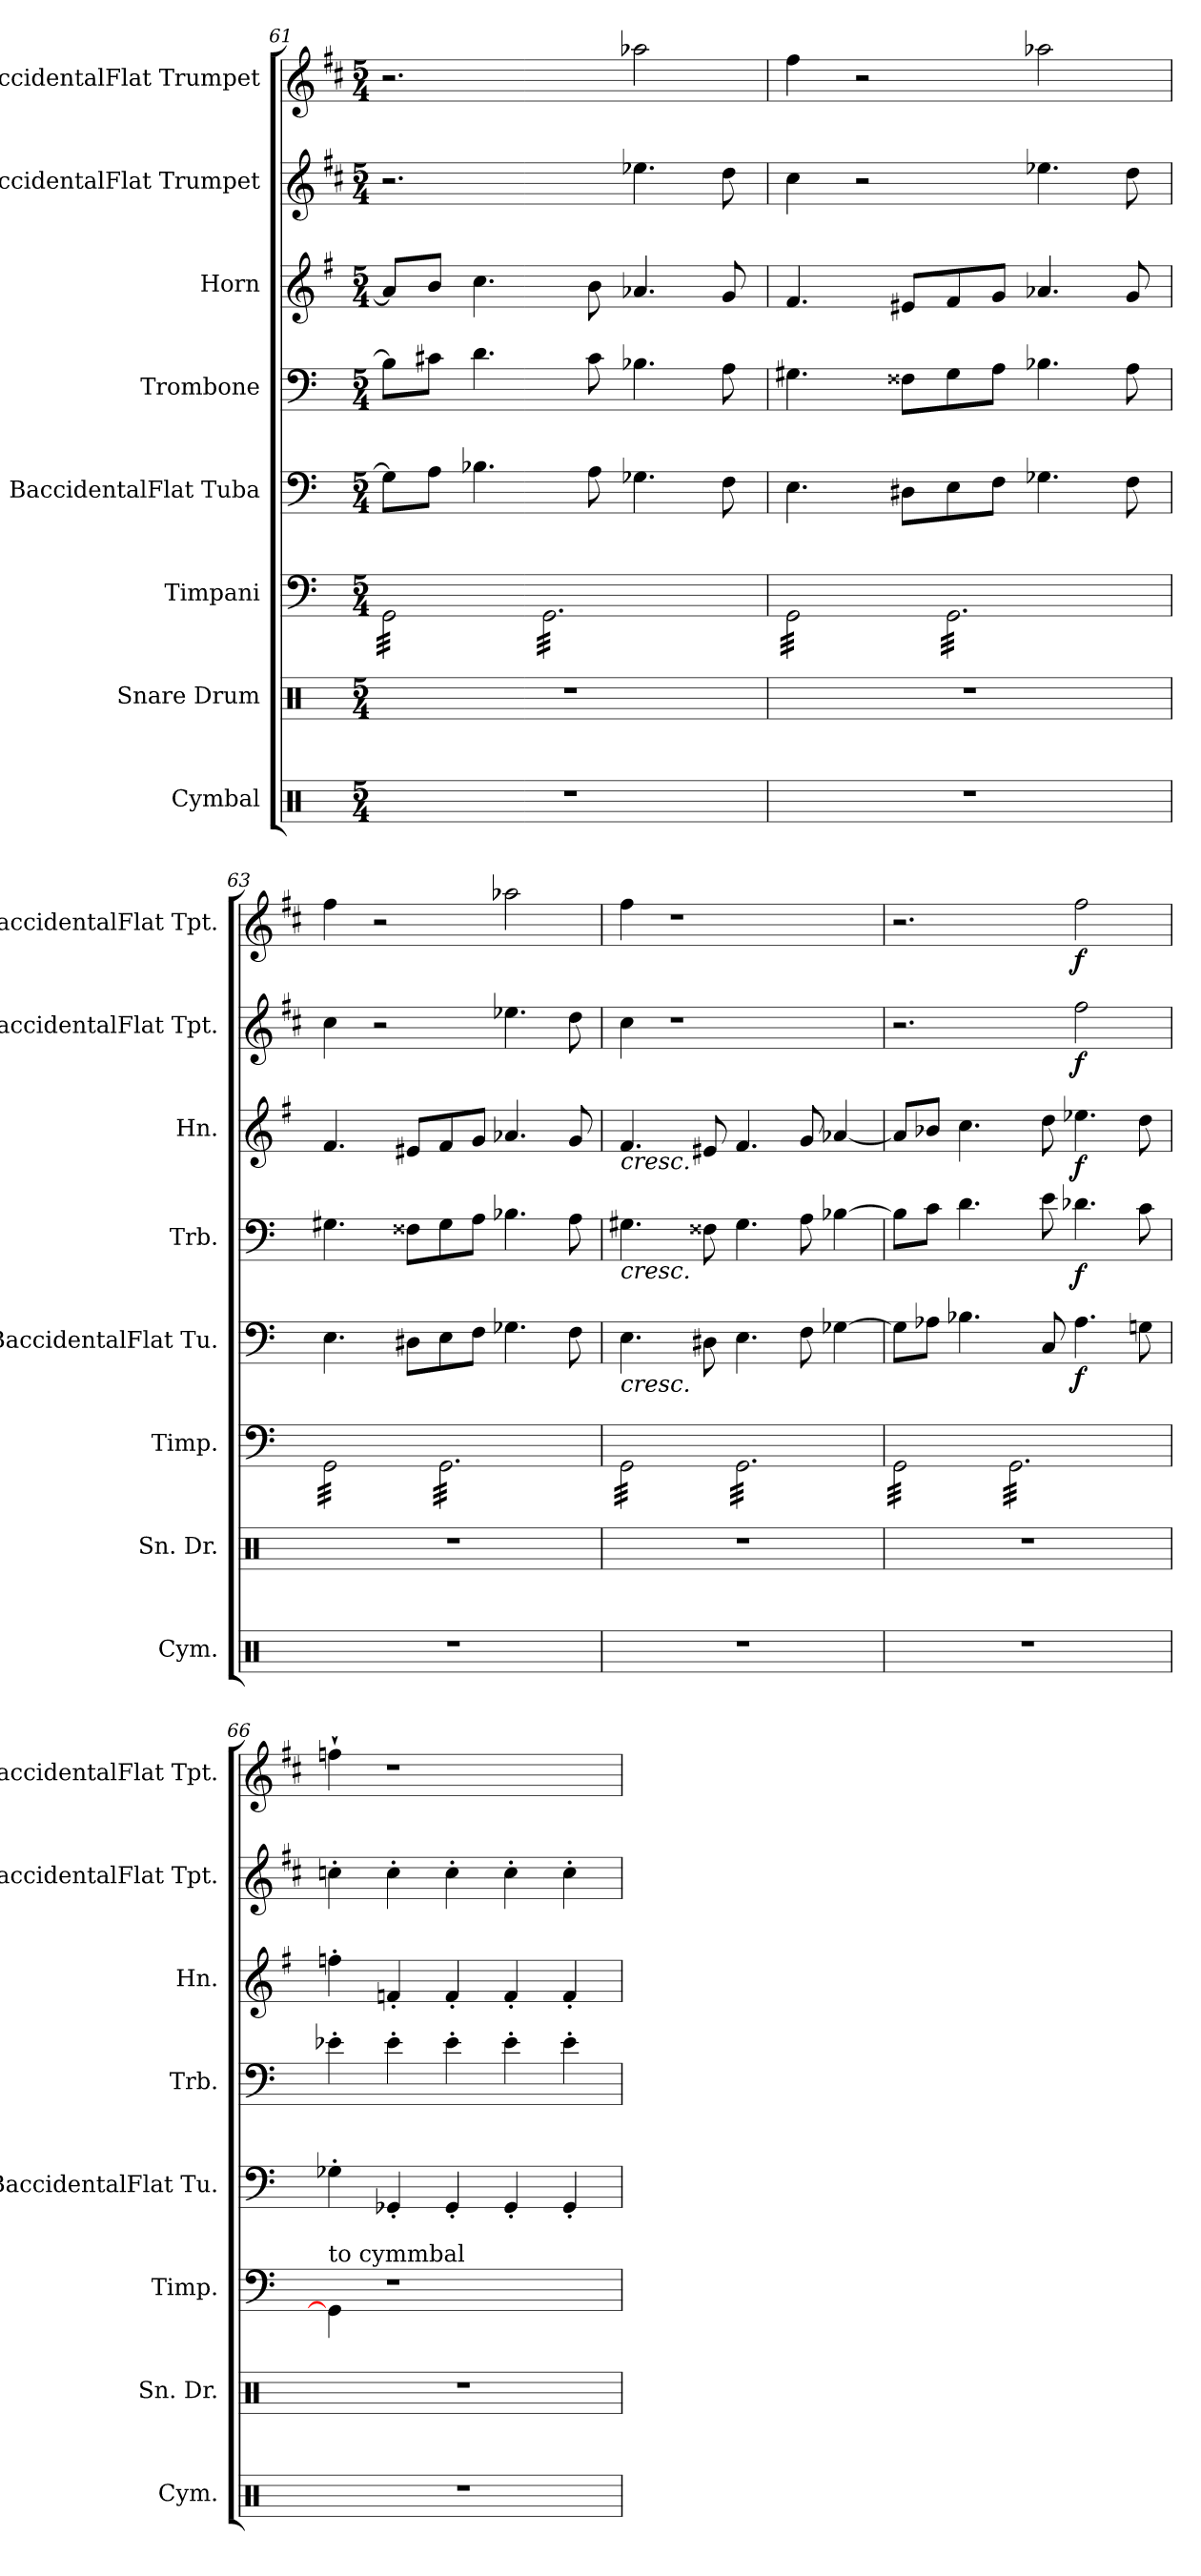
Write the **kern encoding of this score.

**kern	**kern	**kern	**kern	**dynam	**kern	**dynam	**kern	**dynam	**kern	**dynam	**kern	**dynam
*part8	*part7	*part6	*part5	*part5	*part4	*part4	*part3	*part3	*part2	*part2	*part1	*part1
*staff8	*staff7	*staff6	*staff5	*staff5	*staff4	*staff4	*staff3	*staff3	*staff2	*staff2	*staff1	*staff1
*I"Cymbal	*I"Snare Drum	*I"Timpani	*I"BaccidentalFlat Tuba	*	*I"Trombone	*	*I"Horn	*	*I"BaccidentalFlat Trumpet	*	*I"BaccidentalFlat Trumpet	*
*I'Cym.	*I'Sn. Dr.	*I'Timp.	*I'BaccidentalFlat Tu.	*	*I'Trb.	*	*I'Hn.	*	*I'BaccidentalFlat Tpt.	*	*I'BaccidentalFlat Tpt.	*
*clefX	*clefX	*clefF4	*clefF4	*	*clefF4	*	*clefG2	*	*clefG2	*	*clefG2	*
*	*	*	*	*	*	*	*ITrd4c7	*	*ITrd1c2	*	*ITrd1c2	*
*k[]	*k[]	*k[]	*k[]	*	*k[]	*	*k[]	*	*k[]	*	*k[]	*
*M5/4	*M5/4	*M5/4	*M5/4	*	*M5/4	*	*M5/4	*	*M5/4	*	*M5/4	*
=61	=61	=61	=61	=61	=61	=61	=61	=61	=61	=61	=61	=61
*	*	*tremolo	*	*	*	*	*	*	*	*	*	*
4%5r	4%5r	32GG\LLL	8G\L]	.	8B\L]	.	8d/L]	.	2.r	.	2.r	.
.	.	32GG\	.	.	.	.	.	.	.	.	.	.
.	.	32GG\	.	.	.	.	.	.	.	.	.	.
.	.	32GG\	.	.	.	.	.	.	.	.	.	.
.	.	32GG\	8A\J	.	8c#X\J	.	8e/J	.	.	.	.	.
.	.	32GG\	.	.	.	.	.	.	.	.	.	.
.	.	32GG\	.	.	.	.	.	.	.	.	.	.
.	.	32GG\	.	.	.	.	.	.	.	.	.	.
.	.	32GG\	4.B-X\	.	4.d\	.	4.f\	.	.	.	.	.
.	.	32GG\	.	.	.	.	.	.	.	.	.	.
.	.	32GG\	.	.	.	.	.	.	.	.	.	.
.	.	32GG\	.	.	.	.	.	.	.	.	.	.
.	.	32GG\	.	.	.	.	.	.	.	.	.	.
.	.	32GG\	.	.	.	.	.	.	.	.	.	.
.	.	32GG\	.	.	.	.	.	.	.	.	.	.
.	.	32GG\JJJ	.	.	.	.	.	.	.	.	.	.
.	.	32GG\LLL	.	.	.	.	.	.	.	.	.	.
.	.	32GG\	.	.	.	.	.	.	.	.	.	.
.	.	32GG\	.	.	.	.	.	.	.	.	.	.
.	.	32GG\	.	.	.	.	.	.	.	.	.	.
.	.	32GG\	8A\	.	8c#\	.	8e\	.	.	.	.	.
.	.	32GG\	.	.	.	.	.	.	.	.	.	.
.	.	32GG\	.	.	.	.	.	.	.	.	.	.
.	.	32GG\	.	.	.	.	.	.	.	.	.	.
.	.	32GG\	4.G-X\	.	4.B-X\	.	4.d-X/	.	4.dd-X\	.	2gg-X\	.
.	.	32GG\	.	.	.	.	.	.	.	.	.	.
.	.	32GG\	.	.	.	.	.	.	.	.	.	.
.	.	32GG\	.	.	.	.	.	.	.	.	.	.
.	.	32GG\	.	.	.	.	.	.	.	.	.	.
.	.	32GG\	.	.	.	.	.	.	.	.	.	.
.	.	32GG\	.	.	.	.	.	.	.	.	.	.
.	.	32GG\	.	.	.	.	.	.	.	.	.	.
.	.	32GG\	.	.	.	.	.	.	.	.	.	.
.	.	32GG\	.	.	.	.	.	.	.	.	.	.
.	.	32GG\	.	.	.	.	.	.	.	.	.	.
.	.	32GG\	.	.	.	.	.	.	.	.	.	.
.	.	32GG\	8F\	.	8A\	.	8c/	.	8cc\	.	.	.
.	.	32GG\	.	.	.	.	.	.	.	.	.	.
.	.	32GG\	.	.	.	.	.	.	.	.	.	.
.	.	32GG\JJJ	.	.	.	.	.	.	.	.	.	.
=62	=62	=62	=62	=62	=62	=62	=62	=62	=62	=62	=62	=62
4%5r	4%5r	32GG\LLL	4.E\	.	4.G#X\	.	4.B/	.	4b\	.	4ee\	.
.	.	32GG\	.	.	.	.	.	.	.	.	.	.
.	.	32GG\	.	.	.	.	.	.	.	.	.	.
.	.	32GG\	.	.	.	.	.	.	.	.	.	.
.	.	32GG\	.	.	.	.	.	.	.	.	.	.
.	.	32GG\	.	.	.	.	.	.	.	.	.	.
.	.	32GG\	.	.	.	.	.	.	.	.	.	.
.	.	32GG\	.	.	.	.	.	.	.	.	.	.
.	.	32GG\	.	.	.	.	.	.	2r	.	2r	.
.	.	32GG\	.	.	.	.	.	.	.	.	.	.
.	.	32GG\	.	.	.	.	.	.	.	.	.	.
.	.	32GG\	.	.	.	.	.	.	.	.	.	.
.	.	32GG\	8D#X\L	.	8F##X\L	.	8A#X/L	.	.	.	.	.
.	.	32GG\	.	.	.	.	.	.	.	.	.	.
.	.	32GG\	.	.	.	.	.	.	.	.	.	.
.	.	32GG\JJJ	.	.	.	.	.	.	.	.	.	.
.	.	32GG\LLL	8E\	.	8G#\	.	8B/	.	.	.	.	.
.	.	32GG\	.	.	.	.	.	.	.	.	.	.
.	.	32GG\	.	.	.	.	.	.	.	.	.	.
.	.	32GG\	.	.	.	.	.	.	.	.	.	.
.	.	32GG\	8F\J	.	8A\J	.	8c/J	.	.	.	.	.
.	.	32GG\	.	.	.	.	.	.	.	.	.	.
.	.	32GG\	.	.	.	.	.	.	.	.	.	.
.	.	32GG\	.	.	.	.	.	.	.	.	.	.
.	.	32GG\	4.G-X\	.	4.B-X\	.	4.d-X/	.	4.dd-X\	.	2gg-X\	.
.	.	32GG\	.	.	.	.	.	.	.	.	.	.
.	.	32GG\	.	.	.	.	.	.	.	.	.	.
.	.	32GG\	.	.	.	.	.	.	.	.	.	.
.	.	32GG\	.	.	.	.	.	.	.	.	.	.
.	.	32GG\	.	.	.	.	.	.	.	.	.	.
.	.	32GG\	.	.	.	.	.	.	.	.	.	.
.	.	32GG\	.	.	.	.	.	.	.	.	.	.
.	.	32GG\	.	.	.	.	.	.	.	.	.	.
.	.	32GG\	.	.	.	.	.	.	.	.	.	.
.	.	32GG\	.	.	.	.	.	.	.	.	.	.
.	.	32GG\	.	.	.	.	.	.	.	.	.	.
.	.	32GG\	8F\	.	8A\	.	8c/	.	8cc\	.	.	.
.	.	32GG\	.	.	.	.	.	.	.	.	.	.
.	.	32GG\	.	.	.	.	.	.	.	.	.	.
.	.	32GG\JJJ	.	.	.	.	.	.	.	.	.	.
=63	=63	=63	=63	=63	=63	=63	=63	=63	=63	=63	=63	=63
4%5r	4%5r	32GG\LLL	4.E\	.	4.G#X\	.	4.B/	.	4b\	.	4ee\	.
.	.	32GG\	.	.	.	.	.	.	.	.	.	.
.	.	32GG\	.	.	.	.	.	.	.	.	.	.
.	.	32GG\	.	.	.	.	.	.	.	.	.	.
.	.	32GG\	.	.	.	.	.	.	.	.	.	.
.	.	32GG\	.	.	.	.	.	.	.	.	.	.
.	.	32GG\	.	.	.	.	.	.	.	.	.	.
.	.	32GG\	.	.	.	.	.	.	.	.	.	.
.	.	32GG\	.	.	.	.	.	.	2r	.	2r	.
.	.	32GG\	.	.	.	.	.	.	.	.	.	.
.	.	32GG\	.	.	.	.	.	.	.	.	.	.
.	.	32GG\	.	.	.	.	.	.	.	.	.	.
.	.	32GG\	8D#X\L	.	8F##X\L	.	8A#X/L	.	.	.	.	.
.	.	32GG\	.	.	.	.	.	.	.	.	.	.
.	.	32GG\	.	.	.	.	.	.	.	.	.	.
.	.	32GG\JJJ	.	.	.	.	.	.	.	.	.	.
.	.	32GG\LLL	8E\	.	8G#\	.	8B/	.	.	.	.	.
.	.	32GG\	.	.	.	.	.	.	.	.	.	.
.	.	32GG\	.	.	.	.	.	.	.	.	.	.
.	.	32GG\	.	.	.	.	.	.	.	.	.	.
.	.	32GG\	8F\J	.	8A\J	.	8c/J	.	.	.	.	.
.	.	32GG\	.	.	.	.	.	.	.	.	.	.
.	.	32GG\	.	.	.	.	.	.	.	.	.	.
.	.	32GG\	.	.	.	.	.	.	.	.	.	.
.	.	32GG\	4.G-X\	.	4.B-X\	.	4.d-X/	.	4.dd-X\	.	2gg-X\	.
.	.	32GG\	.	.	.	.	.	.	.	.	.	.
.	.	32GG\	.	.	.	.	.	.	.	.	.	.
.	.	32GG\	.	.	.	.	.	.	.	.	.	.
.	.	32GG\	.	.	.	.	.	.	.	.	.	.
.	.	32GG\	.	.	.	.	.	.	.	.	.	.
.	.	32GG\	.	.	.	.	.	.	.	.	.	.
.	.	32GG\	.	.	.	.	.	.	.	.	.	.
.	.	32GG\	.	.	.	.	.	.	.	.	.	.
.	.	32GG\	.	.	.	.	.	.	.	.	.	.
.	.	32GG\	.	.	.	.	.	.	.	.	.	.
.	.	32GG\	.	.	.	.	.	.	.	.	.	.
.	.	32GG\	8F\	.	8A\	.	8c/	.	8cc\	.	.	.
.	.	32GG\	.	.	.	.	.	.	.	.	.	.
.	.	32GG\	.	.	.	.	.	.	.	.	.	.
.	.	32GG\JJJ	.	.	.	.	.	.	.	.	.	.
!!LO:PB:g=z
=64	=64	=64	=64	=64	=64	=64	=64	=64	=64	=64	=64	=64
!	!	!	!	!LO:HP:b	!	!LO:HP:b	!	!LO:HP:b	!	!	!	!
4%5r	4%5r	32GG\LLL	4.E\	<	4.G#X\	<	4.B/	<	4b\	.	4ee\	.
.	.	32GG\	.	.	.	.	.	.	.	.	.	.
.	.	32GG\	.	.	.	.	.	.	.	.	.	.
.	.	32GG\	.	.	.	.	.	.	.	.	.	.
.	.	32GG\	.	.	.	.	.	.	.	.	.	.
.	.	32GG\	.	.	.	.	.	.	.	.	.	.
.	.	32GG\	.	.	.	.	.	.	.	.	.	.
.	.	32GG\	.	.	.	.	.	.	.	.	.	.
.	.	32GG\	.	.	.	.	.	.	1r	.	1r	.
.	.	32GG\	.	.	.	.	.	.	.	.	.	.
.	.	32GG\	.	.	.	.	.	.	.	.	.	.
.	.	32GG\	.	.	.	.	.	.	.	.	.	.
.	.	32GG\	8D#X\	.	8F##X\	.	8A#X/	.	.	.	.	.
.	.	32GG\	.	.	.	.	.	.	.	.	.	.
.	.	32GG\	.	.	.	.	.	.	.	.	.	.
.	.	32GG\JJJ	.	.	.	.	.	.	.	.	.	.
.	.	32GG\LLL	4.E\	.	4.G#\	.	4.B/	.	.	.	.	.
.	.	32GG\	.	.	.	.	.	.	.	.	.	.
.	.	32GG\	.	.	.	.	.	.	.	.	.	.
.	.	32GG\	.	.	.	.	.	.	.	.	.	.
.	.	32GG\	.	.	.	.	.	.	.	.	.	.
.	.	32GG\	.	.	.	.	.	.	.	.	.	.
.	.	32GG\	.	.	.	.	.	.	.	.	.	.
.	.	32GG\	.	.	.	.	.	.	.	.	.	.
.	.	32GG\	.	.	.	.	.	.	.	.	.	.
.	.	32GG\	.	.	.	.	.	.	.	.	.	.
.	.	32GG\	.	.	.	.	.	.	.	.	.	.
.	.	32GG\	.	.	.	.	.	.	.	.	.	.
.	.	32GG\	8F\	.	8A\	.	8c/	.	.	.	.	.
.	.	32GG\	.	.	.	.	.	.	.	.	.	.
.	.	32GG\	.	.	.	.	.	.	.	.	.	.
.	.	32GG\	.	.	.	.	.	.	.	.	.	.
.	.	32GG\	[4G-X\	.	[4B-X\	.	[4d-X/	.	.	.	.	.
.	.	32GG\	.	.	.	.	.	.	.	.	.	.
.	.	32GG\	.	.	.	.	.	.	.	.	.	.
.	.	32GG\	.	.	.	.	.	.	.	.	.	.
.	.	32GG\	.	.	.	.	.	.	.	.	.	.
.	.	32GG\	.	.	.	.	.	.	.	.	.	.
.	.	32GG\	.	.	.	.	.	.	.	.	.	.
.	.	32GG\JJJ	.	.	.	.	.	.	.	.	.	.
=65	=65	=65	=65	=65	=65	=65	=65	=65	=65	=65	=65	=65
4%5r	4%5r	32GG\LLL	8G-\L]	.	8B-\L]	.	8d-/L]	.	2.r	.	2.r	.
.	.	32GG\	.	.	.	.	.	.	.	.	.	.
.	.	32GG\	.	.	.	.	.	.	.	.	.	.
.	.	32GG\	.	.	.	.	.	.	.	.	.	.
.	.	32GG\	8A-X\J	.	8c\J	.	8e-X/J	.	.	.	.	.
.	.	32GG\	.	.	.	.	.	.	.	.	.	.
.	.	32GG\	.	.	.	.	.	.	.	.	.	.
.	.	32GG\	.	.	.	.	.	.	.	.	.	.
.	.	32GG\	4.B-X\	.	4.d\	.	4.f\	.	.	.	.	.
.	.	32GG\	.	.	.	.	.	.	.	.	.	.
.	.	32GG\	.	.	.	.	.	.	.	.	.	.
.	.	32GG\	.	.	.	.	.	.	.	.	.	.
.	.	32GG\	.	.	.	.	.	.	.	.	.	.
.	.	32GG\	.	.	.	.	.	.	.	.	.	.
.	.	32GG\	.	.	.	.	.	.	.	.	.	.
.	.	32GG\JJJ	.	.	.	.	.	.	.	.	.	.
.	.	32GG\LLL	.	.	.	.	.	.	.	.	.	.
.	.	32GG\	.	.	.	.	.	.	.	.	.	.
.	.	32GG\	.	.	.	.	.	.	.	.	.	.
.	.	32GG\	.	.	.	.	.	.	.	.	.	.
.	.	32GG\	8C/	.	8e\	.	8g\	.	.	.	.	.
.	.	32GG\	.	.	.	.	.	.	.	.	.	.
.	.	32GG\	.	.	.	.	.	.	.	.	.	.
.	.	32GG\	.	.	.	.	.	.	.	.	.	.
!	!	!	!	!LO:DY:b	!	!LO:DY:b	!	!LO:DY:b	!	!LO:DY:b	!	!LO:DY:b
.	.	32GG\	4.A-\	f	4.d-X\	f	4.a-X\	f	2ee\	f	2ee\	f
.	.	32GG\	.	.	.	.	.	.	.	.	.	.
.	.	32GG\	.	.	.	.	.	.	.	.	.	.
.	.	32GG\	.	.	.	.	.	.	.	.	.	.
.	.	32GG\	.	.	.	.	.	.	.	.	.	.
.	.	32GG\	.	.	.	.	.	.	.	.	.	.
.	.	32GG\	.	.	.	.	.	.	.	.	.	.
.	.	32GG\	.	.	.	.	.	.	.	.	.	.
.	.	32GG\	.	.	.	.	.	.	.	.	.	.
.	.	32GG\	.	.	.	.	.	.	.	.	.	.
.	.	32GG\	.	.	.	.	.	.	.	.	.	.
.	.	32GG\	.	.	.	.	.	.	.	.	.	.
.	.	32GG\	8Gn\	.	8c\	.	8g\	.	.	.	.	.
.	.	32GG\	.	.	.	.	.	.	.	.	.	.
.	.	32GG\	.	.	.	.	.	.	.	.	.	.
.	.	32GG\JJJ	.	.	.	.	.	.	.	.	.	.
*	*	*Xtremolo	*	*	*	*	*	*	*	*	*	*
.	.	.	.	[	.	[	.	[	.	.	.	.
=66	=66	=66	=66	=66	=66	=66	=66	=66	=66	=66	=66	=66
!	!	!LO:TX:a:t=to cymmbal	!	!	!	!	!	!	!	!	!	!
4%5r	4%5r	4GG\]	4G-X'\	.	4e-X'\	.	4b-X'\	.	4b-X'\	.	4ee-X`\	.
.	.	1r	4GG-X'/	.	4e-'\	.	4B-X'/	.	4b-'\	.	1r	.
.	.	.	4GG-'/	.	4e-'\	.	4B-'/	.	4b-'\	.	.	.
.	.	.	4GG-'/	.	4e-'\	.	4B-'/	.	4b-'\	.	.	.
.	.	.	4GG-'/	.	4e-'\	.	4B-'/	.	4b-'\	.	.	.
=	=	=	=	=	=	=	=	=	=	=	=	=
*-	*-	*-	*-	*-	*-	*-	*-	*-	*-	*-	*-	*-
